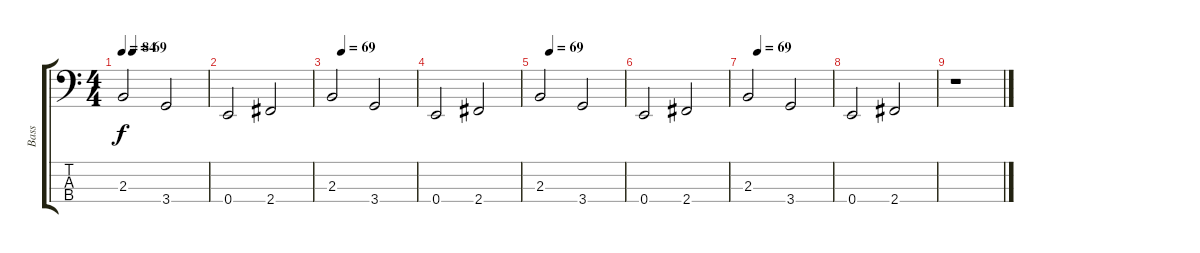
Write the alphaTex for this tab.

\track ("Bass" "Bass") {instrument fretlessbass}
\staff {score tabs}
\tuning (G2 D2 A1 E1) {hide}
\ts (4 4)
\tempo 84
\tempo (69 0.125)
\tempo 84
\clef f4
\ks c
2.3.2{dy f instrument fretlessbass} 3.4.2 |
0.4.2 2.4.2 |
\tempo (69 0.125)
2.3.2 3.4.2 |
0.4.2 2.4.2 |
\tempo (69 0.125)
2.3.2 3.4.2 |
0.4.2 2.4.2 |
\tempo (69 0.125)
2.3.2 3.4.2 |
0.4.2 2.4.2 |
r.1
